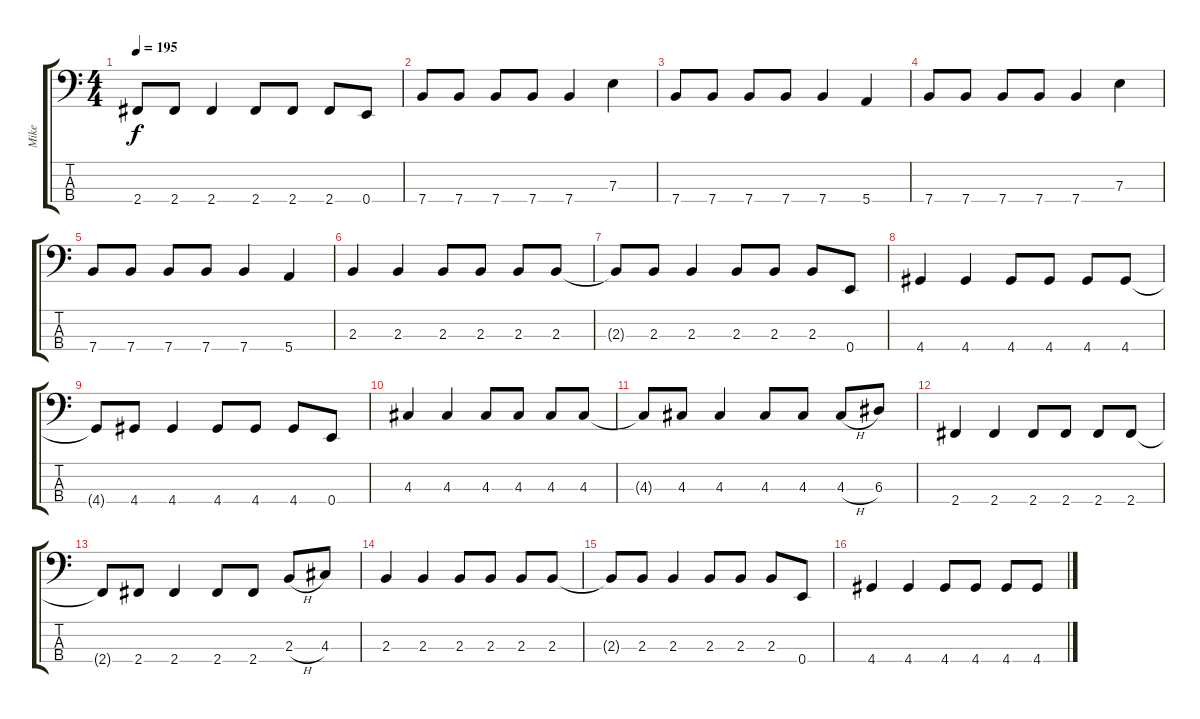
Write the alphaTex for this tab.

\track ("Mike" "Mike") {instrument electricbasspick}
\staff {score tabs}
\tuning (G2 D2 A1 E1) {hide}
\ts (4 4)
\tempo 195
\clef f4
\ks c
2.4{t}.8{dy f} 2.4.8 2.4.4 2.4.8 2.4.8 2.4.8 0.4.8 |
7.4.8 7.4.8 7.4.8 7.4.8 7.4.4 7.3.4 |
7.4.8 7.4.8 7.4.8 7.4.8 7.4.4 5.4.4 |
7.4.8 7.4.8 7.4.8 7.4.8 7.4.4 7.3.4 |
7.4.8 7.4.8 7.4.8 7.4.8 7.4.4 5.4.4 |
2.3.4 2.3.4 2.3.8 2.3.8 2.3.8 2.3.8 |
2.3{t}.8 2.3.8 2.3.4 2.3.8 2.3.8 2.3.8 0.4.8 |
4.4.4 4.4.4 4.4.8 4.4.8 4.4.8 4.4.8 |
4.4{t}.8 4.4.8 4.4.4 4.4.8 4.4.8 4.4.8 0.4.8 |
4.3.4 4.3.4 4.3.8 4.3.8 4.3.8 4.3.8 |
4.3{t}.8 4.3.8 4.3.4 4.3.8 4.3.8 4.3{h}.8 6.3.8 |
2.4.4 2.4.4 2.4.8 2.4.8 2.4.8 2.4.8 |
2.4{t}.8 2.4.8 2.4.4 2.4.8 2.4.8 2.3{h}.8 4.3.8 |
2.3.4 2.3.4 2.3.8 2.3.8 2.3.8 2.3.8 |
2.3{t}.8 2.3.8 2.3.4 2.3.8 2.3.8 2.3.8 0.4.8 |
4.4.4 4.4.4 4.4.8 4.4.8 4.4.8 4.4.8
